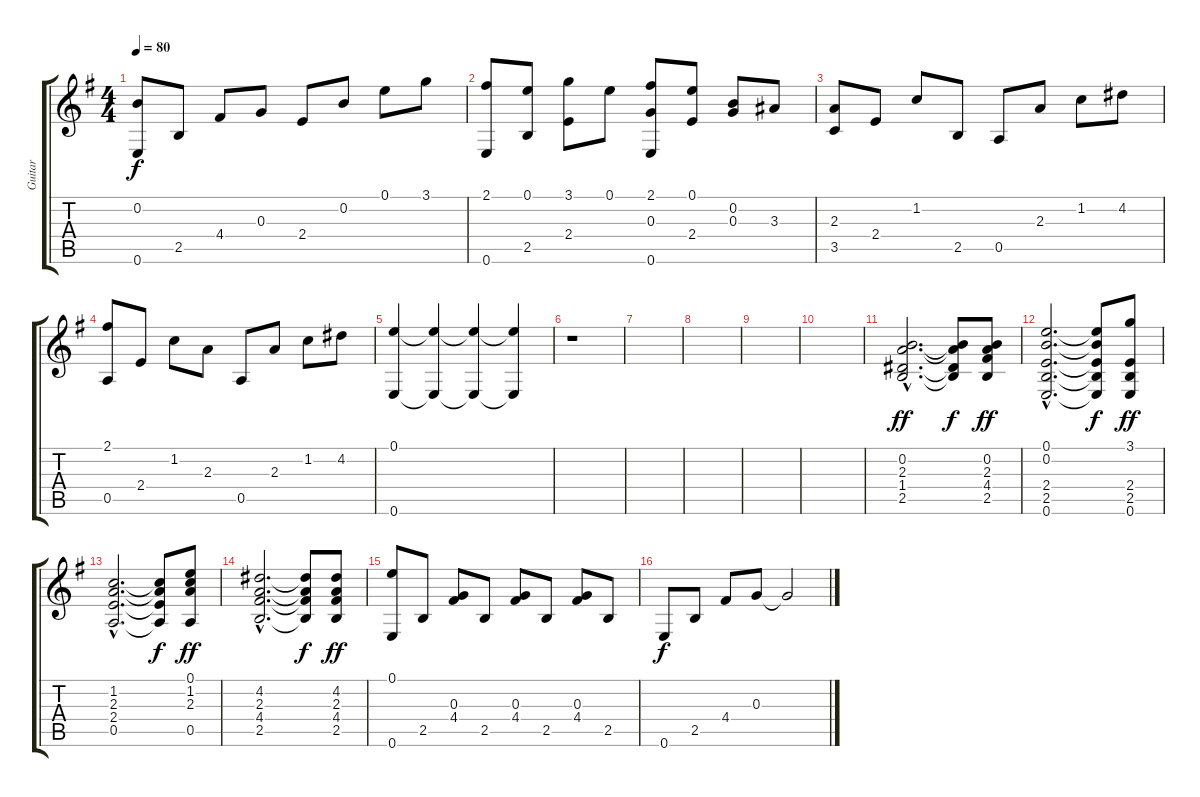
\track ("Guitar" "Guitar") {instrument acousticguitarnylon}
\staff {score tabs}
\tuning (E4 B3 G3 D3 A2 E2) {hide}
\ts (4 4)
\tempo 80
\clef g2
\ks g
(0.2 0.6).8{dy f} 2.5.8 4.4.8 0.3.8 2.4.8 0.2.8 0.1.8 3.1.8 |
(2.1 0.6).8 (0.1 2.5).8 (3.1 2.4).8 0.1.8 (2.1 0.3 0.6).8 (0.1 2.4).8 (0.2 0.3).8 3.3.8 |
(2.3 3.5).8 2.4.8 1.2.8 2.5.8 0.5.8 2.3.8 1.2.8 4.2.8 |
(2.1 0.5).8 2.4.8 1.2.8 2.3.8 0.5.8 2.3.8 1.2.8 4.2.8 |
(0.1 0.6).4 (0.1{t} 0.6{t}).4{volume 10} (0.1{t} 0.6{t}).4{volume 8} (0.1{t} 0.6{t}).4{volume 6} |
r.1 |
|
|
|
|
(0.2{hac} 2.3{hac} 1.4{hac} 2.5{hac}).2{d dy ff volume 16} (0.2{t} 2.3{t} 1.4{t} 2.5{t}).8{dy f} (0.2 2.3 4.4 2.5).8{dy ff} |
(0.1{hac} 0.2{hac} 2.4{hac} 2.5{hac} 0.6{hac}).2{d} (0.1{t} 0.2{t} 2.4{t} 2.5{t} 0.6{t}).8{dy f} (3.1 2.4 2.5 0.6).8{dy ff} |
(1.2{hac} 2.3{hac} 2.4{hac} 0.5{hac}).2{d} (1.2{t} 2.3{t} 2.4{t} 0.5{t}).8{dy f} (0.1 1.2 2.3 0.5).8{dy ff} |
(4.2{hac} 2.3{hac} 4.4{hac} 2.5{hac}).2{d} (4.2{t} 2.3{t} 4.4{t} 2.5{t}).8{dy f} (4.2 2.3 4.4 2.5).8{dy ff} |
(0.1 0.6).8 2.5.8 (0.3 4.4).8 2.5.8 (0.3 4.4).8 2.5.8 (0.3 4.4).8 2.5.8 |
0.6.8{dy f} 2.5.8 4.4.8 0.3.8 0.3{t}.2
